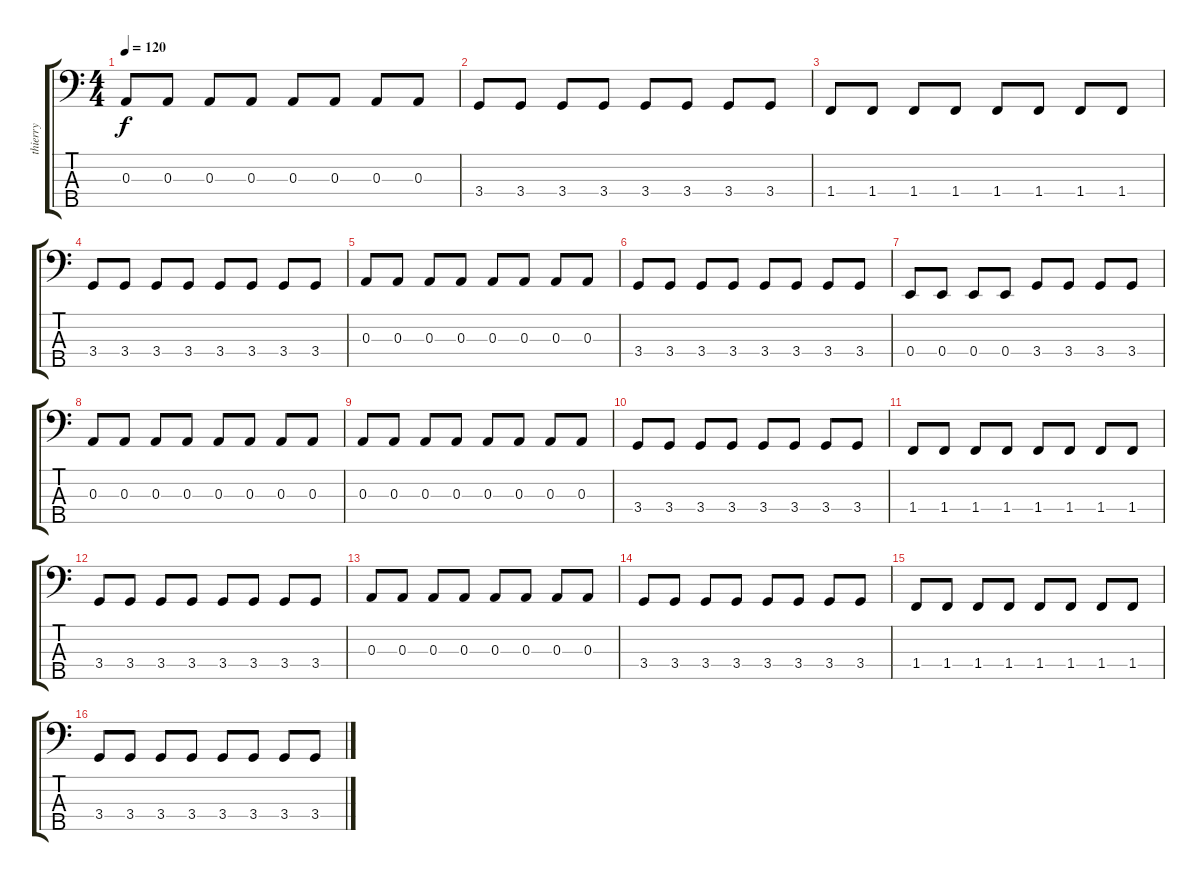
\track ("thierry" "thierry") {instrument electricbassfinger}
\staff {score tabs}
\tuning (G2 D2 A1 E1 B0) {hide}
\ts (4 4)
\tempo 120
\clef f4
\ks c
0.3.8{dy f} 0.3.8 0.3.8 0.3.8 0.3.8 0.3.8 0.3.8 0.3.8 |
3.4.8 3.4.8 3.4.8 3.4.8 3.4.8 3.4.8 3.4.8 3.4.8 |
1.4.8 1.4.8 1.4.8 1.4.8 1.4.8 1.4.8 1.4.8 1.4.8 |
3.4.8 3.4.8 3.4.8 3.4.8 3.4.8 3.4.8 3.4.8 3.4.8 |
0.3.8 0.3.8 0.3.8 0.3.8 0.3.8 0.3.8 0.3.8 0.3.8 |
3.4.8 3.4.8 3.4.8 3.4.8 3.4.8 3.4.8 3.4.8 3.4.8 |
0.4.8 0.4.8 0.4.8 0.4.8 3.4.8 3.4.8 3.4.8 3.4.8 |
0.3.8 0.3.8 0.3.8 0.3.8 0.3.8 0.3.8 0.3.8 0.3.8 |
0.3.8 0.3.8 0.3.8 0.3.8 0.3.8 0.3.8 0.3.8 0.3.8 |
3.4.8 3.4.8 3.4.8 3.4.8 3.4.8 3.4.8 3.4.8 3.4.8 |
1.4.8 1.4.8 1.4.8 1.4.8 1.4.8 1.4.8 1.4.8 1.4.8 |
3.4.8 3.4.8 3.4.8 3.4.8 3.4.8 3.4.8 3.4.8 3.4.8 |
0.3.8 0.3.8 0.3.8 0.3.8 0.3.8 0.3.8 0.3.8 0.3.8 |
3.4.8 3.4.8 3.4.8 3.4.8 3.4.8 3.4.8 3.4.8 3.4.8 |
1.4.8 1.4.8 1.4.8 1.4.8 1.4.8 1.4.8 1.4.8 1.4.8 |
3.4.8 3.4.8 3.4.8 3.4.8 3.4.8 3.4.8 3.4.8 3.4.8
